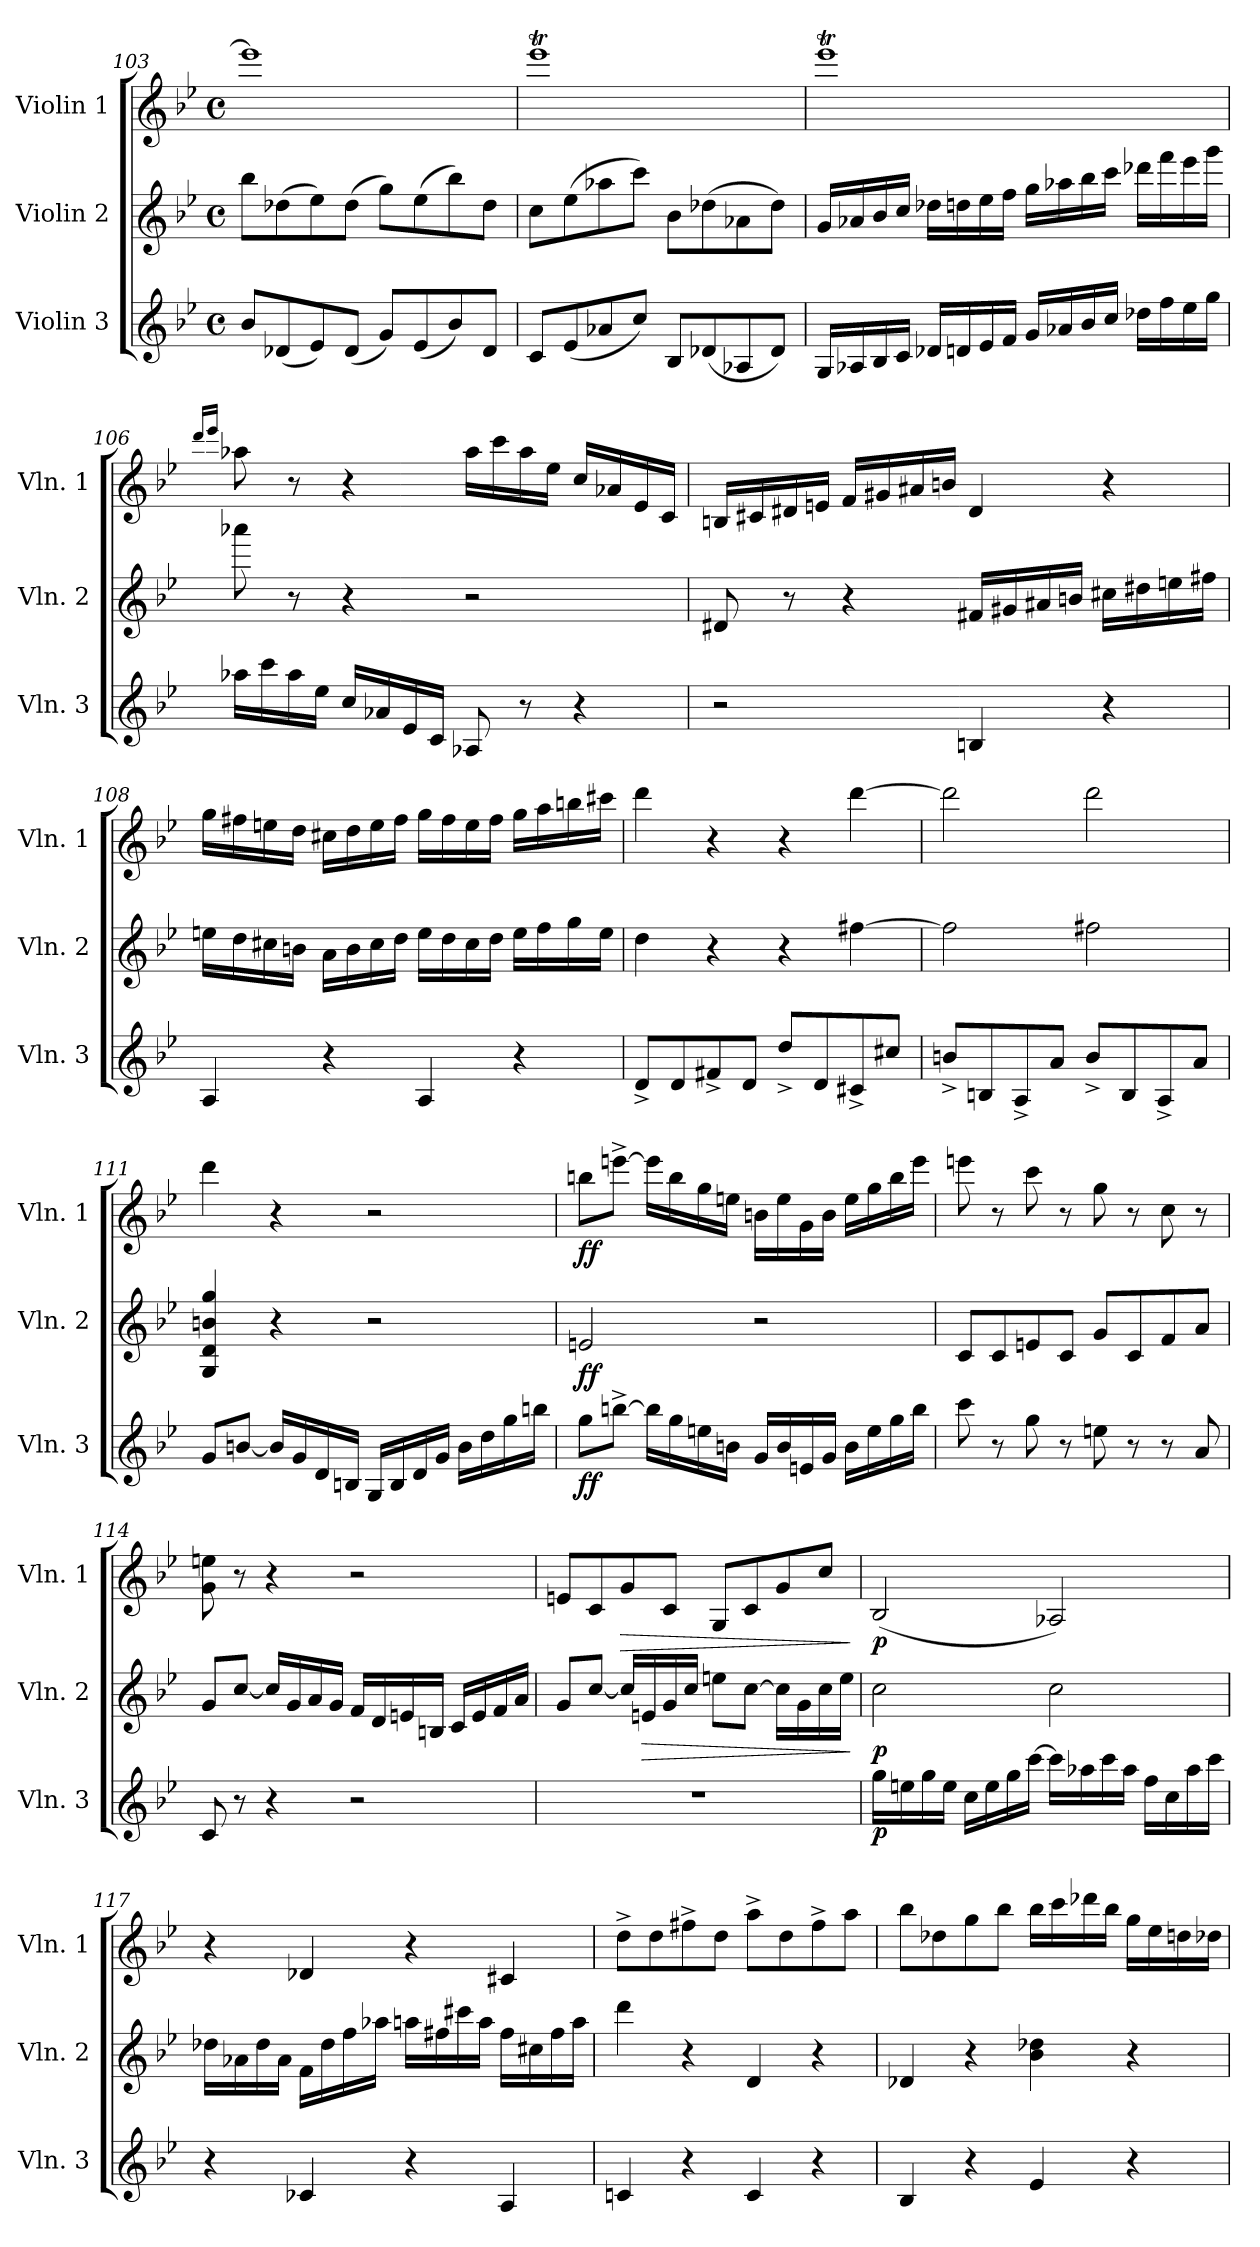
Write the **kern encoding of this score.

**kern	**dynam	**kern	**dynam	**kern	**dynam
*part3	*part3	*part2	*part2	*part1	*part1
*staff3	*staff3	*staff2	*staff2	*staff1	*staff1
*I"Violin 3	*	*I"Violin 2	*	*I"Violin 1	*
*I'Vln. 3	*	*I'Vln. 2	*	*I'Vln. 1	*
*clefG2	*	*clefG2	*	*clefG2	*
*k[b-e-]	*	*k[b-e-]	*	*k[b-e-]	*
*M4/4	*	*M4/4	*	*M4/4	*
*met(c)	*	*met(c)	*	*met(c)	*
=103	=103	=103	=103	=103	=103
8b-/L	.	8bb-\L	.	1eee-]	.
(<8d-X/	.	(>8dd-X\	.	.	.
8e-/)	.	8ee-\)	.	.	.
(<8d-/J	.	(>8dd-\J	.	.	.
8g/L)	.	8gg\L)	.	.	.
(<8e-/	.	(>8ee-\	.	.	.
8b-/)	.	8bb-\)	.	.	.
8d-/J	.	8dd-\J	.	.	.
=104	=104	=104	=104	=104	=104
8c/L	.	8cc\L	.	1eee-T	.
(<8e-/	.	(>8ee-\	.	.	.
8a-X/	.	8aa-X\	.	.	.
8cc/J)	.	8ccc\J)	.	.	.
8B-/L	.	8b-\L	.	.	.
(<8d-X/	.	(>8dd-X\	.	.	.
8A-X/	.	8a-X\	.	.	.
8d-/J)	.	8dd-\J)	.	.	.
!!LO:PB:g=z
=105	=105	=105	=105	=105	=105
16G/LL	.	16g/LL	.	1eee-T	.
16A-X/	.	16a-X/	.	.	.
16B-/	.	16b-/	.	.	.
16c/JJ	.	16cc/JJ	.	.	.
16d-X/LL	.	16dd-X\LL	.	.	.
16dn/	.	16ddn\	.	.	.
16e-/	.	16ee-\	.	.	.
16f/JJ	.	16ff\JJ	.	.	.
16g/LL	.	16gg\LL	.	.	.
16a-X/	.	16aa-X\	.	.	.
16b-/	.	16bb-\	.	.	.
16cc/JJ	.	16ccc\JJ	.	.	.
16dd-X\LL	.	16ddd-X\LL	.	.	.
16ff\	.	16fff\	.	.	.
16ee-\	.	16eee-\	.	.	.
16gg\JJ	.	16ggg\JJ	.	.	.
!!LO:LB:g=z
=106	=106	=106	=106	=106	=106
.	.	.	.	16qddd/LL	.
.	.	.	.	16qeee-/JJ	.
16aa-X\LL	.	8aaa-X\	.	8aa-X\	.
16ccc\	.	.	.	.	.
16aa-\	.	8r	.	8r	.
16ee-\JJ	.	.	.	.	.
16cc/LL	.	4r	.	4r	.
16a-X/	.	.	.	.	.
16e-/	.	.	.	.	.
16c/JJ	.	.	.	.	.
8A-X/	.	2r	.	16aa-\LL	.
.	.	.	.	16ccc\	.
8r	.	.	.	16aa-\	.
.	.	.	.	16ee-\JJ	.
4r	.	.	.	16cc/LL	.
.	.	.	.	16a-X/	.
.	.	.	.	16e-/	.
.	.	.	.	16c/JJ	.
!!LO:LB:g=z
=107	=107	=107	=107	=107	=107
2r	.	8d#X/	.	16Bn/LL	.
.	.	.	.	16c#X/	.
.	.	8r	.	16d#X/	.
.	.	.	.	16en/JJ	.
.	.	4r	.	16f/LL	.
.	.	.	.	16g#X/	.
.	.	.	.	16a#X/	.
.	.	.	.	16bn/JJ	.
4Bn/	.	16f#X/LL	.	4d#/	.
.	.	16g#X/	.	.	.
.	.	16a#X/	.	.	.
.	.	16bn/JJ	.	.	.
4r	.	16cc#X\LL	.	4r	.
.	.	16dd#X\	.	.	.
.	.	16een\	.	.	.
.	.	16ff#X\JJ	.	.	.
!!LO:LB:g=z
=108	=108	=108	=108	=108	=108
4A/	.	16een\LL	.	16gg\LL	.
.	.	16dd\	.	16ff#X\	.
.	.	16cc#X\	.	16een\	.
.	.	16bn\JJ	.	16dd\JJ	.
4r	.	16a\LL	.	16cc#X\LL	.
.	.	16b\	.	16dd\	.
.	.	16cc#\	.	16ee\	.
.	.	16dd\JJ	.	16ff#\JJ	.
4A/	.	16ee\LL	.	16gg\LL	.
.	.	16dd\	.	16ff#\	.
.	.	16cc#\	.	16ee\	.
.	.	16dd\JJ	.	16ff#\JJ	.
4r	.	16ee\LL	.	16gg\LL	.
.	.	16ff\	.	16aa\	.
.	.	16gg\	.	16bbn\	.
.	.	16ee\JJ	.	16ccc#X\JJ	.
=109	=109	=109	=109	=109	=109
8d^/L	.	4dd\	.	4ddd\	.
8d/	.	.	.	.	.
8f#X^/	.	4r	.	4r	.
8d/J	.	.	.	.	.
8dd^/L	.	4r	.	4r	.
8d/	.	.	.	.	.
8c#X^/	.	[4ff#X\	.	[4ddd\	.
8cc#X/J	.	.	.	.	.
=110	=110	=110	=110	=110	=110
8bn^/L	.	2ff#\]	.	2ddd\]	.
8Bn/	.	.	.	.	.
8A^/	.	.	.	.	.
8a/J	.	.	.	.	.
8b^/L	.	2ff#X\	.	2ddd\	.
8B/	.	.	.	.	.
8A^/	.	.	.	.	.
8a/J	.	.	.	.	.
!!LO:PB:g=z
=111	=111	=111	=111	=111	=111
8g/L	.	4G/ 4d/ 4bn/ 4gg/	.	4ddd\	.
[8bn/J	.	.	.	.	.
16b/LL]	.	4r	.	4r	.
16g/	.	.	.	.	.
16d/	.	.	.	.	.
16Bn/JJ	.	.	.	.	.
16G/LL	.	2r	.	2r	.
16B/	.	.	.	.	.
16d/	.	.	.	.	.
16g/JJ	.	.	.	.	.
16b\LL	.	.	.	.	.
16dd\	.	.	.	.	.
16gg\	.	.	.	.	.
16bbn\JJ	.	.	.	.	.
=112	=112	=112	=112	=112	=112
!	!LO:DY:b	!	!LO:DY:b	!	!LO:DY:b
8gg\L	ff	2en/	ff	8bbn\L	ff
[8bbn^\J	.	.	.	[8eeen^\J	.
16bb\LL]	.	.	.	16eee\LL]	.
16gg\	.	.	.	16bb\	.
16een\	.	.	.	16gg\	.
16bn\JJ	.	.	.	16een\JJ	.
16g/LL	.	2r	.	16bn\LL	.
16b/	.	.	.	16ee\	.
16en/	.	.	.	16g\	.
16g/JJ	.	.	.	16b\JJ	.
16b\LL	.	.	.	16ee\LL	.
16ee\	.	.	.	16gg\	.
16gg\	.	.	.	16bb\	.
16bb\JJ	.	.	.	16eee\JJ	.
!!LO:LB:g=z
=113	=113	=113	=113	=113	=113
8ccc\	.	8c/L	.	8eeen\	.
8r	.	8c/	.	8r	.
8gg\	.	8en/	.	8ccc\	.
8r	.	8c/J	.	8r	.
8een\	.	8g/L	.	8gg\	.
8r	.	8c/	.	8r	.
8r	.	8f/	.	8cc\	.
8a/	.	8a/J	.	8r	.
=114	=114	=114	=114	=114	=114
8c/	.	8g/L	.	8g\ 8een\	.
8r	.	[8cc/J	.	8r	.
4r	.	16cc/LL]	.	4r	.
.	.	16g/	.	.	.
.	.	16a/	.	.	.
.	.	16g/JJ	.	.	.
2r	.	16f/LL	.	2r	.
.	.	16d/	.	.	.
.	.	16en/	.	.	.
.	.	16Bn/JJ	.	.	.
.	.	16c/LL	.	.	.
.	.	16e/	.	.	.
.	.	16f/	.	.	.
.	.	16a/JJ	.	.	.
=115	=115	=115	=115	=115	=115
1r	.	8g/L	.	8en/L	.
.	.	[8cc/J	.	8c/	.
!	!	!	!	!	!LO:HP:b
.	.	16cc/LL]	.	8g/	>
!	!	!	!LO:HP:b	!	!
.	.	16en/	>	.	.
.	.	16g/	.	8c/J	.
.	.	16cc/JJ	.	.	.
.	.	8een\L	.	8G/L	.
.	.	[8cc\J	.	8c/	.
.	.	16cc\LL]	.	8g/	.
.	.	16g\	.	.	.
.	.	16cc\	.	8cc/J	.
.	.	16ee\JJ	.	.	.
.	.	.	]	.	]
!!LO:PB:g=z
=116	=116	=116	=116	=116	=116
!	!LO:DY:b	!	!LO:DY:b	!	!LO:DY:b
16gg\LL	p	2cc\	p	(<2B-/	p
16een\	.	.	.	.	.
16gg\	.	.	.	.	.
16ee\JJ	.	.	.	.	.
16cc\LL	.	.	.	.	.
16ee\	.	.	.	.	.
16gg\	.	.	.	.	.
[16ccc\JJ	.	.	.	.	.
16ccc\LL]	.	2cc\	.	2A-X/)	.
16aa-X\	.	.	.	.	.
16ccc\	.	.	.	.	.
16aa-\JJ	.	.	.	.	.
16ff\LL	.	.	.	.	.
16cc\	.	.	.	.	.
16aa-\	.	.	.	.	.
16ccc\JJ	.	.	.	.	.
=117	=117	=117	=117	=117	=117
4r	.	16dd-X\LL	.	4r	.
.	.	16a-X\	.	.	.
.	.	16dd-\	.	.	.
.	.	16a-\JJ	.	.	.
4c-X/	.	16f\LL	.	4d-X/	.
.	.	16dd-\	.	.	.
.	.	16ff\	.	.	.
.	.	16aa-X\JJ	.	.	.
4r	.	16aan\LL	.	4r	.
.	.	16ff#X\	.	.	.
.	.	16ccc#X\	.	.	.
.	.	16aa\JJ	.	.	.
4A/	.	16ff#\LL	.	4c#X/	.
.	.	16cc#X\	.	.	.
.	.	16ff#\	.	.	.
.	.	16aa\JJ	.	.	.
!!LO:PB:g=z
=118	=118	=118	=118	=118	=118
4cn/	.	4ddd\	.	8dd^\L	.
.	.	.	.	8dd\	.
4r	.	4r	.	8ff#X^\	.
.	.	.	.	8dd\J	.
4c/	.	4d/	.	8aa^\L	.
.	.	.	.	8dd\	.
4r	.	4r	.	8ff#^\	.
.	.	.	.	8aa\J	.
=119	=119	=119	=119	=119	=119
4B-/	.	4d-X/	.	8bb-\L	.
.	.	.	.	8dd-X\	.
4r	.	4r	.	8gg\	.
.	.	.	.	8bb-\J	.
4e-/	.	4b-\ 4dd-X\	.	16bb-\LL	.
.	.	.	.	16ccc\	.
.	.	.	.	16ddd-X\	.
.	.	.	.	16bb-\JJ	.
4r	.	4r	.	16gg\LL	.
.	.	.	.	16ee-\	.
.	.	.	.	16ddn\	.
.	.	.	.	16dd-X\JJ	.
=	=	=	=	=	=
*-	*-	*-	*-	*-	*-
